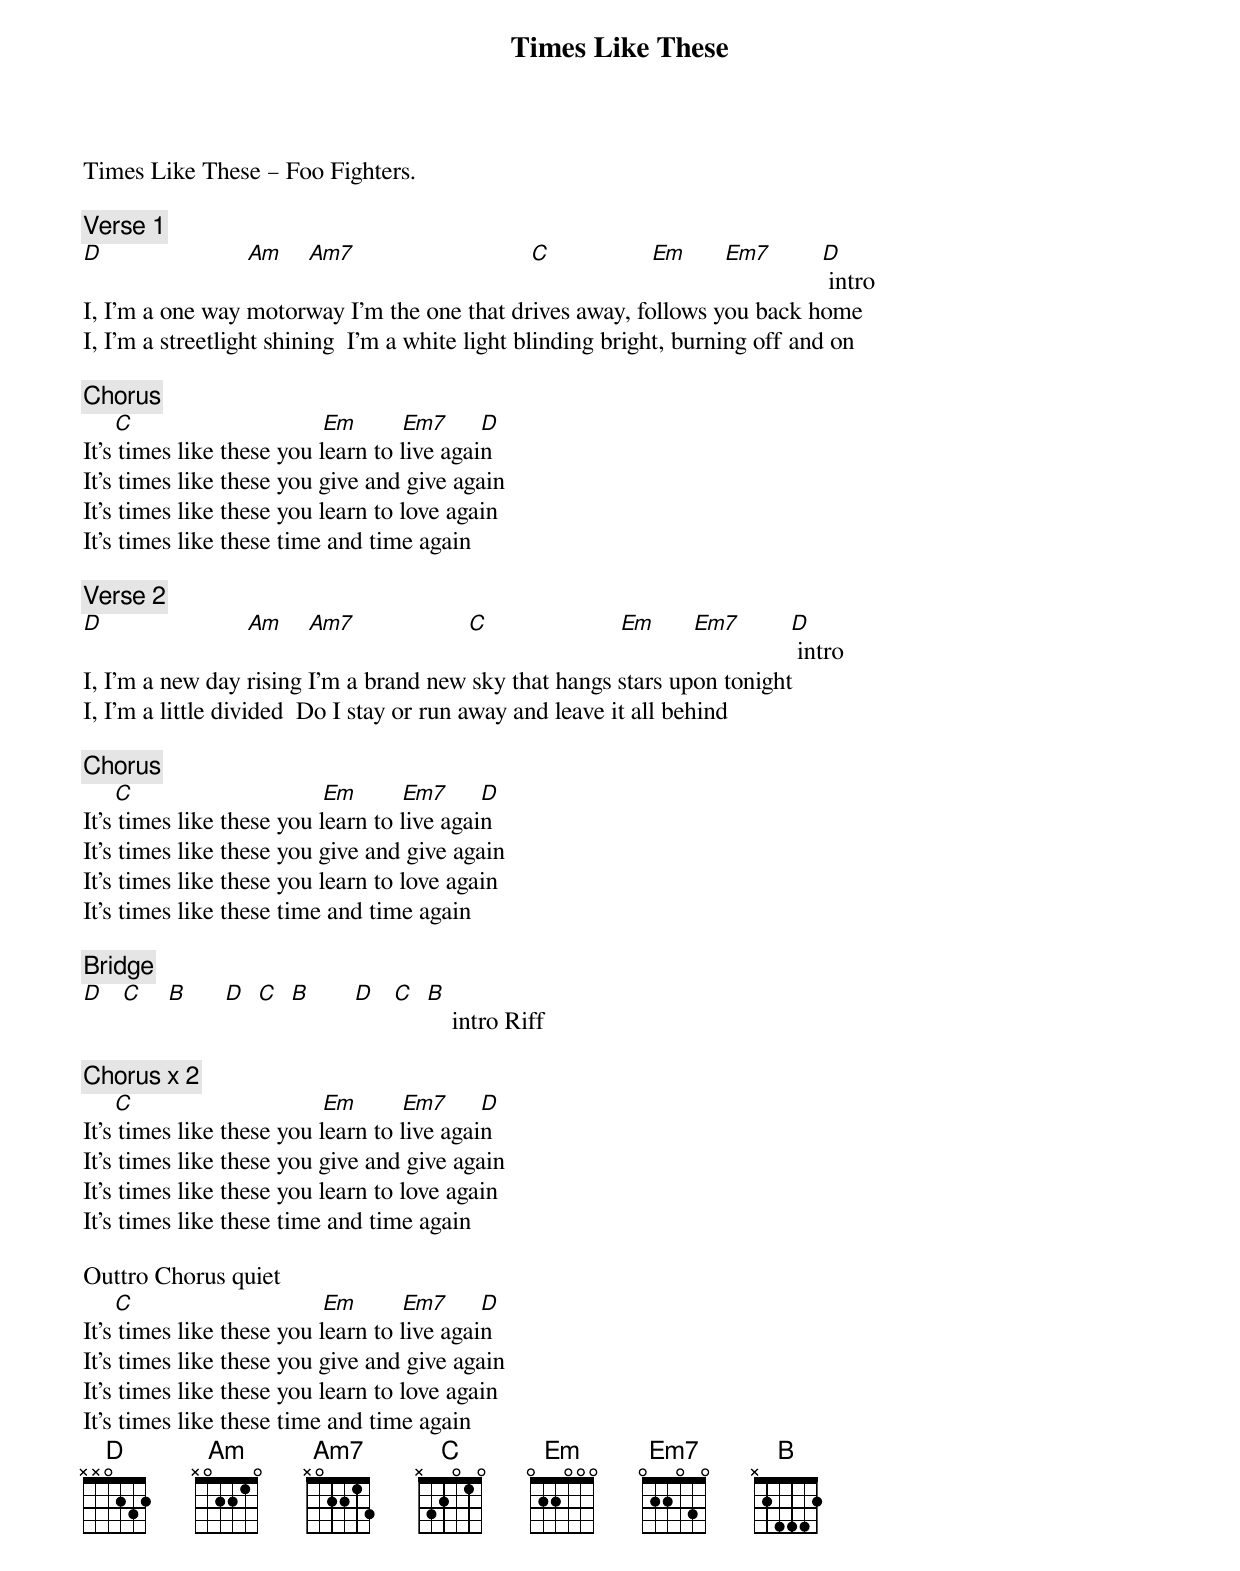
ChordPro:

{title: Times Like These}
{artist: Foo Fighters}
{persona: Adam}
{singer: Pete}
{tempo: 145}
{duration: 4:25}
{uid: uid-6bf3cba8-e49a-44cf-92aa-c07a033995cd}
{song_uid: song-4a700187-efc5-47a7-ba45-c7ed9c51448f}



Times Like These – Foo Fighters.

{comment: Verse 1}
[D]                       [Am]    [Am7]		                        		[C]               	[Em]      [Em7]        [D] intro
I, I’m a one way motorway	I’m the one that drives away, follows you back home
I, I’m a streetlight shining 	I’m a white light blinding bright, burning off and on

{comment: Chorus}
     [C]                              [Em]       [Em7]     [D]
It’s times like these you learn to live again
It’s times like these you give and give again
It’s times like these you learn to love again
It’s times like these time and time again

{comment: Verse 2}
[D]                       [Am]    [Am7]			               [C]               	     [Em]      [Em7]        [D] intro
I, I’m a new day rising	I’m a brand new sky that hangs stars upon tonight
I, I’m a little divided 	Do I stay or run away and leave it all behind

{comment: Chorus}
     [C]                              [Em]       [Em7]     [D]
It’s times like these you learn to live again
It’s times like these you give and give again
It’s times like these you learn to love again
It’s times like these time and time again

{comment: Bridge}
[D]   [C]    [B]      [D]  [C]  [B]       [D]   [C]  [B]    intro Riff

{comment: Chorus x 2}
     [C]                              [Em]       [Em7]     [D]
It’s times like these you learn to live again
It’s times like these you give and give again
It’s times like these you learn to love again
It’s times like these time and time again

Outtro Chorus quiet
     [C]                              [Em]       [Em7]     [D]
It’s times like these you learn to live again
It’s times like these you give and give again
It’s times like these you learn to love again
It’s times like these time and time again
